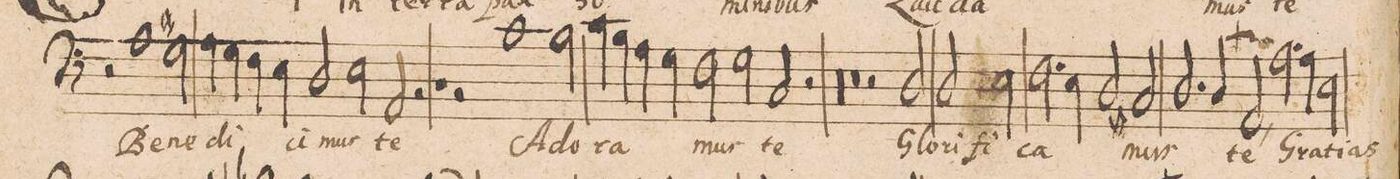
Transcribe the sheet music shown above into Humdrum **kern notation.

**kern	**text
*I"[BASSVS.]	*
*clefF4	*
*k[]	*
*met(C|)	*
*M2/1	*
2r	.
1A\	Be-
2G#X\	-ne-
=19-	=19-
4A\	-di-
4G\	.
4F\	.
4E\	.
2D/	-ci-
2E\	-mus
=20-	=20-
2AA/	te
2r	.
1r	.
=21-	=21-
2r	.
1c\	A-
2B\	-do-
=22-	=22-
4c\	-ra-
4B\	.
4A\	.
4G\	.
2F\	-mus
2G\	.
=23-	=23-
2C/	te
2r	.
00r	.
=24-	=24-
=25-	=25-
0r	.
=26-	=26-
2r	.
2D/	Glo-
=27-	=27-
2D/	-ri-
2E\	-fi-
2.F\	-ca-
4E\	.
=28-	=28-
2D/	.
2C#X/	-mus
2.D/	.
4D/	.
=29-	=29-
2AA,/	te
2.A\	Gra-
4A\	-ti-
2E\	-as
=30-	=30-
*-	*-
